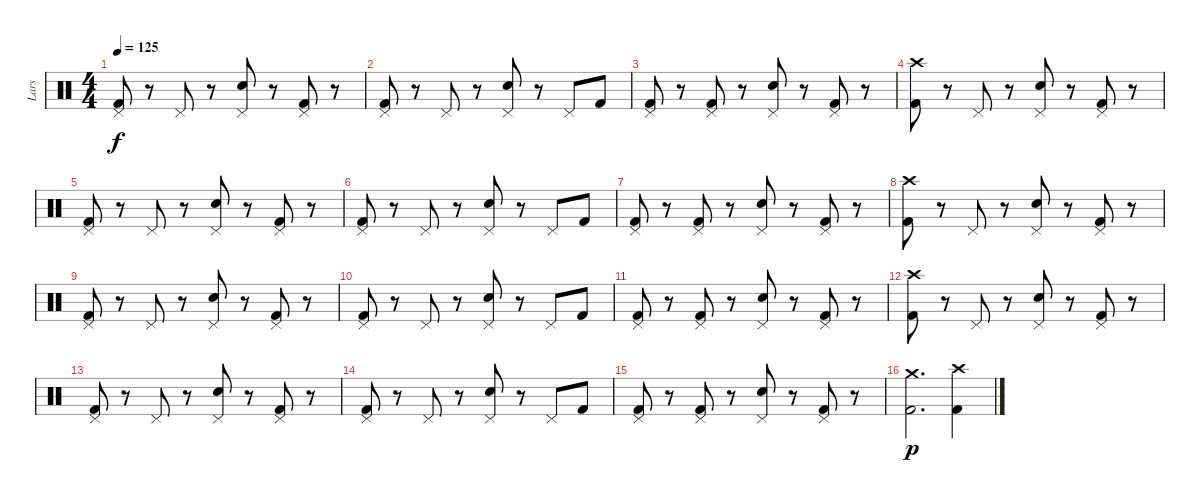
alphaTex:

\track ("Lars" "Lars") {instrument percussion}
\staff {score}
\articulation defaults
\ts (4 4)
\tempo 125
\clef neutral
\ks c
("Pedal Hi-Hat (hit)" "Kick (hit) 2").8{dy f} r.8 "Pedal Hi-Hat (hit)".8 r.8 ("Pedal Hi-Hat (hit)" "Electric Snare (hit)").8 r.8 ("Pedal Hi-Hat (hit)" "Kick (hit) 2").8 r.8 |
("Pedal Hi-Hat (hit)" "Kick (hit) 2").8 r.8 "Pedal Hi-Hat (hit)".8 r.8 ("Pedal Hi-Hat (hit)" "Electric Snare (hit)").8 r.8 "Pedal Hi-Hat (hit)".8 "Kick (hit) 2".8 |
("Pedal Hi-Hat (hit)" "Kick (hit) 2").8 r.8 ("Pedal Hi-Hat (hit)" "Kick (hit) 2").8 r.8 ("Pedal Hi-Hat (hit)" "Electric Snare (hit)").8 r.8 ("Pedal Hi-Hat (hit)" "Kick (hit) 2").8 r.8 |
("Crash high (hit)" "Kick (hit) 2").8 r.8 "Pedal Hi-Hat (hit)".8 r.8 ("Pedal Hi-Hat (hit)" "Electric Snare (hit)").8 r.8 ("Pedal Hi-Hat (hit)" "Kick (hit) 2").8 r.8 |
("Pedal Hi-Hat (hit)" "Kick (hit) 2").8 r.8 "Pedal Hi-Hat (hit)".8 r.8 ("Pedal Hi-Hat (hit)" "Electric Snare (hit)").8 r.8 ("Pedal Hi-Hat (hit)" "Kick (hit) 2").8 r.8 |
("Pedal Hi-Hat (hit)" "Kick (hit) 2").8 r.8 "Pedal Hi-Hat (hit)".8 r.8 ("Pedal Hi-Hat (hit)" "Electric Snare (hit)").8 r.8 "Pedal Hi-Hat (hit)".8 "Kick (hit) 2".8 |
("Pedal Hi-Hat (hit)" "Kick (hit) 2").8 r.8 ("Pedal Hi-Hat (hit)" "Kick (hit) 2").8 r.8 ("Pedal Hi-Hat (hit)" "Electric Snare (hit)").8 r.8 ("Pedal Hi-Hat (hit)" "Kick (hit) 2").8 r.8 |
("Crash high (hit)" "Kick (hit) 2").8 r.8 "Pedal Hi-Hat (hit)".8 r.8 ("Pedal Hi-Hat (hit)" "Electric Snare (hit)").8 r.8 ("Pedal Hi-Hat (hit)" "Kick (hit) 2").8 r.8 |
("Pedal Hi-Hat (hit)" "Kick (hit) 2").8 r.8 "Pedal Hi-Hat (hit)".8 r.8 ("Pedal Hi-Hat (hit)" "Electric Snare (hit)").8 r.8 ("Pedal Hi-Hat (hit)" "Kick (hit) 2").8 r.8 |
("Pedal Hi-Hat (hit)" "Kick (hit) 2").8 r.8 "Pedal Hi-Hat (hit)".8 r.8 ("Pedal Hi-Hat (hit)" "Electric Snare (hit)").8 r.8 "Pedal Hi-Hat (hit)".8 "Kick (hit) 2".8 |
("Pedal Hi-Hat (hit)" "Kick (hit) 2").8 r.8 ("Pedal Hi-Hat (hit)" "Kick (hit) 2").8 r.8 ("Pedal Hi-Hat (hit)" "Electric Snare (hit)").8 r.8 ("Pedal Hi-Hat (hit)" "Kick (hit) 2").8 r.8 |
("Crash high (hit)" "Kick (hit) 2").8 r.8 "Pedal Hi-Hat (hit)".8 r.8 ("Pedal Hi-Hat (hit)" "Electric Snare (hit)").8 r.8 ("Pedal Hi-Hat (hit)" "Kick (hit) 2").8 r.8 |
("Pedal Hi-Hat (hit)" "Kick (hit) 2").8 r.8 "Pedal Hi-Hat (hit)".8 r.8 ("Pedal Hi-Hat (hit)" "Electric Snare (hit)").8 r.8 ("Pedal Hi-Hat (hit)" "Kick (hit) 2").8 r.8 |
("Pedal Hi-Hat (hit)" "Kick (hit) 2").8 r.8 "Pedal Hi-Hat (hit)".8 r.8 ("Pedal Hi-Hat (hit)" "Electric Snare (hit)").8 r.8 "Pedal Hi-Hat (hit)".8 "Kick (hit) 2".8 |
("Pedal Hi-Hat (hit)" "Kick (hit) 2").8 r.8 ("Pedal Hi-Hat (hit)" "Kick (hit) 2").8 r.8 ("Pedal Hi-Hat (hit)" "Electric Snare (hit)").8 r.8 ("Pedal Hi-Hat (hit)" "Kick (hit) 2").8 r.8 |
("Crash medium (hit)" "Kick (hit) 2").2{d dy p} ("Crash high (hit)" "Kick (hit) 2").4
